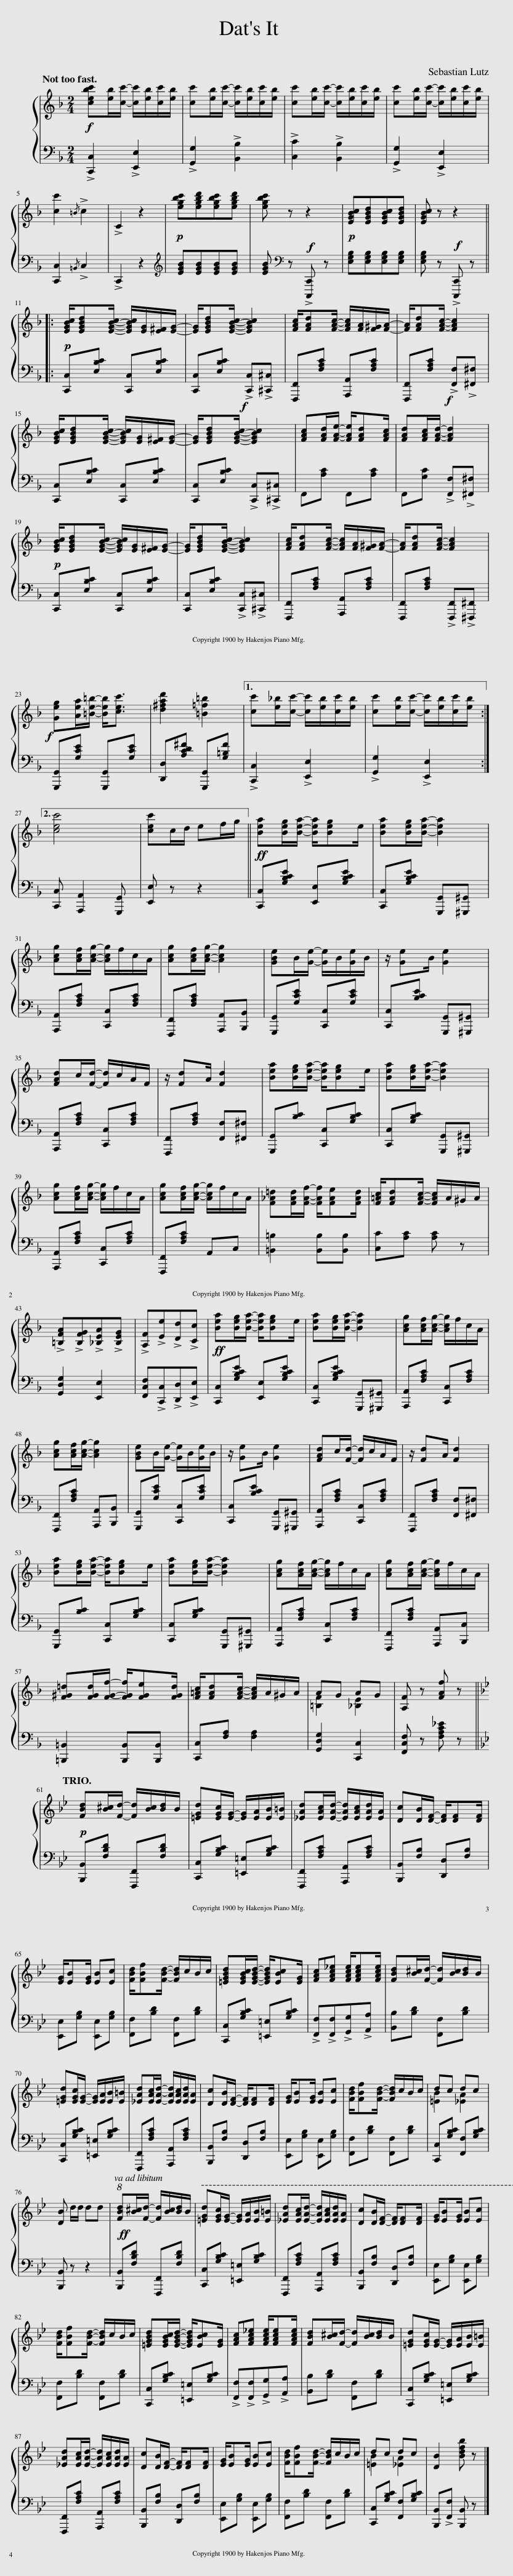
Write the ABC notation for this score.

X:1
%%score { ( 1 3 ) | 2 }
L:1/8
Q:1/4=80
M:2/4
I:linebreak $
K:F
V:1 treble
V:3 treble
V:2 bass
V:1
!f! [cebc'][eb]/[cc']/- [cc']/[eb]/[cc']/[eb]/ | [cc'][eb]/[cc']/- [cc']/[eb]/[cc']/[eb]/ | [cc'][eb]/[cc']/- [cc']/[eb]/[cc']/[eb]/ | [cc'][eb]/[cc']/- [cc']/[eb]/[cc']/[eb]/ |$ [cc']2{/=B} !>!c2 | %5
 !>!C2 z2 |!p![Q:1/4=90] [egbc'][egbd'][egbc'][egbd'] | [egbc'] z!f! z2 |!p! [EGBc][EGBd][EGBc][EGBd] | [EGBc] z!f! z2 |:$ %10
!p! [EGBc]/[EGBd][EGBc]/- [EGBc]/[EG]/[E^F]/[EG]/- | [EG]/[EGBd][EGBc]/- [EGBc]2 | [FAc]/[FAd][FAc]/- [FAc]/[FA]/[F^G]/[FA]/- | [FA]/[FAd][FAc]/- [FAc]2 |$ [EGBc]/[EGBd][EGBc]/- [EGBc]/[EG]/[E^F]/[EG]/- | %15
 [EG]/[EGBd][EGBc]/- [EGBc]2 | [FAc][FAd]/[FAe]/- [FAe]/[FAd][FAc]/ | [FAd][FAc]/[FAd]/- [FAd]2 |$!p! [EGBc]/[EGBd][EGBc]/- [EGBc]/[EG]/[E^F]/[EG]/- | [EG]/[EGBd][EGBc]/- [EGBc]2 | %20
 [FAc]/[FAd][FAc]/- [FAc]/[FA]/[F^G]/[FA]/- | [FA]/[FAd][FAc]/- [FAc]2 |$!f! [Geg][Aea]/[=Be=b]/- [Beb]<[cec'] | [d^fad']2 [=B=f=b]2 |1 [cc'][e_b]/[cc']/- [cc']/[eb]/[cc']/[eb]/ | %25
 [cc'][eb]/[cc']/- [cc']/[eb]/[cc']/[eb]/ :|2$ [cec']4 | [cec']c/d/ ef/g/ ||!ff! [Bea][Beg]/[Bea]/- [Bea]/[Beg]e/ | [Bea][Beg]/[Bea]/- [Bea]2 |$ %30
 [Acg][Acf]/[Acg]/- [Acg]/f/c/A/ | [Acg][Acf]/[Acg]/- [Acg]2 | [GBe]B/[Ge]/- [Ge]/B/[Ge]/B/ | z/ [Ge]B/ [Ge]2 |$ [FAd]c/[Fd]/- [Fd]/c/A/F/ | %35
 z/ [Fd]A/ [Fd]2 | [Bea][Beg]/[Bea]/- [Bea]/[Beg]e/ | [Bea][Beg]/[Bea]/- [Bea]2 |$ [Acg][Acf]/[Acg]/- [Acg]/f/c/A/ | [Acg][Acf]/[Acg]/- [Acg]/f/c/A/ | %40
 [F_A=d][FAd]/[FAf]/- [FAf]/[FAe][FAd]/ | [F=Ac]/[FAd][FAc]/- [FAc]/A/^G/A/ |$ !>![=B,FA]!>![B,FG]!>![_B,EA]!>![B,EG] | !>![A,F]!>![Ee]!>![Dd]!>![Cc] |!ff! [Bea][Beg]/[Bea]/- [Bea]/[Beg]e/ | %45
 [Bea][Beg]/[Bea]/- [Bea]2 | [Acg][Acf]/[Acg]/- [Acg]/f/c/A/ |$ [Acg][Acf]/[Acg]/- [Acg]2 | [GBe]B/[Ge]/- [Ge]/B/[Ge]/B/ | z/ [Ge]B/ [Ge]2 | %50
 [FAd]c/[Fd]/- [Fd]/c/A/F/ | z/ [Fd]A/ [Fd]2 |$ [Bea][Beg]/[Bea]/- [Bea]/[Beg]e/ | [Bea][Beg]/[Bea]/- [Bea]2 | [Acg][Acf]/[Acg]/- [Acg]/f/c/A/ | %55
 [Acg][Acf]/[Acg]/- [Acg]/f/c/A/ |$ [F^G=d][FGd]/[FGf]/- [FGf]/[FGe][FGd]/ | [F=Ac]/[FAd][FAc]/- [FAc]/A/^G/A/ | AG AG | [A,F] z [FAf] z ||$ %60
[K:Bb]!p! [FBd][B^c]/[Fd]/- [Fd]/[Bc]/[Bd]/B/ | [=EGd][EGc]/[EG]/- [EG]/[EA]/[EB]/[E=B]/ | [_EAd][EAc]/[EAd]/- [EAd]/[EAc]/[EAd]/[EA]/ | [Dc][DB]/[DF]/- [DF]/[DF][DF]/ |$ [EG]/[EB][EG]/ [EB][Ec] | %65
 [FBd]/[FBf][FBd]/- [FBd]/c/B/c/ | [=EGBd][EGBc]/[EGBd]/- [EGBd]/[EBc][EG]/ | [FAc][FAc_e] [FAce]/[FAce][FAce]/ | [FBd][B^c]/[Fd]/- [Fd]/[Bc]/[Bd]/B/ |$ [=EGd][EGc]/[EG]/- [EG]/[EA]/[EB]/[E=B]/ | %70
 [_EAd][EAc]/[EAd]/- [EAd]/[EAc]/[EAd]/[EA]/ | [Dc][DB]/[DF]/- [DF]/[DF][DF]/ | [EG]/[EB][EG]/ [EB][Ec] | [FBd]/[FBf][FBd]/- [FBd]/c/B/c/ | dc dc |$ %75
 [DB] d/d/ dd |!ff!!8va(! [fbd'][b^c']/[fd']/- [fd']/[bc']/[bd']/b/!8va)! |!8va(! [=egd'][egc']/[eg]/- [eg]/[ea]/[eb]/[e=b]/ | [_ead'][eac']/[ead']/- [ead']/[eac']/[ead']/[ea]/ | [dc'][db]/[df]/- [df]/[df][df]/ | %80
 [eg]/[eb][eg]/ [eb][ec'] |$ [fbd']/[fbf'][fbd']/- [fbd']/c'/b/c'/ | [=egbd'][egbc']/[egbd']/- [egbd']/[ebc'][eg]/ | [fac'][fac'_e'] [fac'e']/[fac'e'][fac'e']/ | [fbd'][b^c']/[fd']/- [fd']/[bc']/[bd']/b/ | %85
 [=egd'][egc']/[eg]/- [eg]/[ea]/[eb]/[e=b]/ |$ [_ead'][eac']/[ead']/- [ead']/[eac']/[ead']/[ea]/ | [dc'][db]/[df]/- [df]/[df][df]/ | [eg]/[eb][eg]/ [eb][ec'] | [fbd']/[fbf'][fbd']/- [fbd']/c'/b/c'/ | %90
 d'c' d'c' | [db]2 [bd'f'b'] z!8va)! |] %92
V:2
 !>![C,,C,]2 !>![E,,E,]2 | !>![G,,G,]2 !>![B,,B,]2 | !>![C,C]2 !>![B,,B,]2 | !>![G,,G,]2 !>![E,,E,]2 |$ [C,,C,]2{/=B,,} !>!C,2 | %5
 !>!C,,2 z2 |[K:treble] [EGB][EGB][EGB][EGB] | [EGB][K:bass] z !>![C,,,C,,] z | [E,G,B,][E,G,B,][E,G,B,][E,G,B,] | [E,G,B,] z !>![C,,,C,,] z |:$ %10
 [C,,C,][E,B,C] [C,,C,][E,B,C] | [C,,C,][E,B,C]!f! !>![C,,C,]!>![^C,,^C,] | [F,,,F,,][F,A,C] [A,,,A,,][F,A,C] | [F,,,F,,][F,A,C]!f! !>![F,,F,]!>![^F,,^F,] |$ [C,,C,][E,B,C] [C,,C,][E,B,C] | %15
 [C,,C,][E,B,C] !>![C,,C,]!>![^C,,^C,] | F,,[A,C] F,,[A,C] | F,,[G,C] !>![F,,F,]!>![^F,,^F,] |$ [C,,C,][E,B,C] [C,,C,][E,B,C] | [C,,C,][E,B,C] !>![C,,C,]!>![^C,,^C,] | %20
 [F,,,F,,][F,A,C] [A,,,A,,][F,A,C] | [F,,,F,,][F,A,C] !>![F,,,F,,]!>![^F,,,^F,,] |$ [G,,,G,,][G,CE] [G,,,G,,][G,CE] | [D,,D,][A,CD^F] [G,,,G,,][G,=B,F] |1 !>![C,,C,]2 !>![E,,E,]2 | %25
 !>![G,,G,]2 !>![E,,E,]2 :|2$ [C,,C,] [A,,,A,,]2 [G,,,G,,] | [E,,E,] z z2 || [C,,C,][G,B,CE] [E,,E,][G,B,CE] | [C,,C,][G,B,CE] [G,,,G,,][^G,,,^G,,] |$ %30
 [A,,,A,,][F,A,C] [C,,C,][F,A,C] | [F,,,F,,][F,A,C] [A,,,A,,][B,,,B,,] | [G,,,G,,][G,CE] [C,,C,][G,CE] | [C,,C,][B,CE] [G,,,G,,][^G,,,^G,,] |$ [A,,,A,,][F,A,C] [C,,C,][F,A,C] | %35
 [F,,,F,,][F,A,C] [F,,F,][^F,,^F,] | [G,,,G,,][B,C] [C,,C,][G,B,C] | [C,,C,][G,B,C] [G,,,G,,][^G,,,^G,,] |$ [A,,,A,,][F,A,C] [C,,C,][F,A,C] | [F,,,F,,][F,A,C] A,,C, | %40
 [=B,,=B,]2 [B,,B,][B,,B,] | [C,C][A,C] [A,C] z |$ [G,,D,G,]2 [E,,E,]2 | [F,,C,F,]!>![C,,C,]!>![D,,D,]!>![E,,E,] | [C,,C,][G,B,CE] [E,,E,][G,B,CE] | %45
 [C,,C,][G,B,CE] [G,,,G,,][^G,,,^G,,] | [A,,,A,,][F,A,C] [C,,C,][F,A,C] |$ [F,,,F,,][F,A,C] [A,,,A,,][B,,,B,,] | [G,,,G,,][G,CE] [C,,C,][G,CE] | [C,,C,][B,CE] [G,,,G,,][^G,,,^G,,] | %50
 [A,,,A,,][F,A,C] [C,,C,][F,A,C] | [F,,,F,,][F,A,C] [F,,F,][^F,,^F,] |$ [G,,,G,,][B,C] [C,,C,][G,B,C] | [C,,C,][G,B,C] [G,,,G,,][^G,,,^G,,] | [A,,,A,,][F,A,C] [C,,C,][F,A,C] | %55
 [F,,,F,,][F,A,C] [A,,,A,,][B,,,C,] |$ [=B,,,=B,,]2 [B,,,B,,][B,,,B,,] | [C,,C,][F,A,] [F,A,]2 | [G,,D,G,]2 [C,,C,]2 | [F,,C,F,] z [F,A,C_E] z ||$ %60
[K:Bb] [B,,,B,,][F,B,D] [F,,,F,,][F,B,D] | [C,,C,][G,B,C] [=E,,=E,][G,B,C] | [F,,,F,,][F,A,C] [A,,,A,,][F,A,C] | [B,,,B,,][F,B,] [D,,D,][F,B,] |$ [E,,E,][G,B,] [E,,E,][G,B,] | %65
 [F,,F,][B,D] [F,,F,][B,D] | [C,,C,][G,B,C] [=E,,=E,][G,B,C] | !>![F,,F,]!>![F,,F,]!>![G,,G,]!>![A,,A,] | [B,,B,][B,D] [F,,F,][B,D] |$ [C,,C,][G,B,C] [=E,,=E,][G,B,C] | %70
 [F,,,F,,][F,A,C] [A,,,A,,][F,A,C] | [B,,,B,,][F,B,] [D,,D,][F,B,] | [E,,E,][G,B,] [E,,E,][G,B,] | [F,,F,][B,D] [F,,F,][B,D] | [C,,C,][G,B,C] [F,,F,][G,B,C] |$ %75
 [B,,,B,,] z z2 | [B,,,B,,][F,B,D] [F,,,F,,][F,B,D] | [C,,C,][G,B,C] [=E,,=E,][G,B,C] | [F,,,F,,][F,A,C] [A,,,A,,][F,A,C] | [B,,,B,,][F,B,] [D,,D,][F,B,] | %80
 [E,,E,][G,B,] [E,,E,][G,B,] |$ [F,,F,][B,D] [F,,F,][B,D] | [C,,C,][G,B,C] [=E,,=E,][G,B,C] | !>![F,,F,]!>![F,,F,]!>![G,,G,]!>![A,,A,] | [B,,B,][B,D] [F,,F,][B,D] | %85
 [C,,C,][G,B,C] [=E,,=E,][G,B,C] |$ [F,,,F,,][F,A,C] [A,,,A,,][F,A,C] | [B,,,B,,][F,B,] [D,,D,][F,B,] | [E,,E,][G,B,] [E,,E,][G,B,] | [F,,F,][B,D] [F,,F,][B,D] | %90
 [C,,C,][G,B,C] [F,,F,][G,B,C] | [B,,,B,,]!>![F,,F,] [B,,,B,,] z |] %92
V:3
 x4 | x4 | x4 | x4 |$ x4 | %5
 x4 | x4 | x4 | x4 | x4 |:$ %10
 x4 | x4 | x4 | x4 |$ x4 | %15
 x4 | x4 | x4 |$ x4 | x4 | %20
 x4 | x4 |$ x4 | x4 |1 x4 | %25
 x4 :|2$ x4 | x4 || x4 | x4 |$ %30
 x4 | x4 | x4 | x4 |$ x4 | %35
 x4 | x4 | x4 |$ x4 | x4 | %40
 x4 | x4 |$ x4 | x4 | x4 | %45
 x4 | x4 |$ x4 | x4 | x4 | %50
 x4 | x4 |$ x4 | x4 | x4 | %55
 x4 |$ x4 | x4 | [=B,F]2 [_B,E]2 | x4 ||$ %60
[K:Bb] x4 | x4 | x4 | x4 |$ x4 | %65
 x4 | x4 | x4 | x4 |$ x4 | %70
 x4 | x4 | x4 | x4 | [=EB]2 [_EA]2 |$ %75
 x4 |!8va(! x4!8va)! |!8va(! x4 | x4 | x4 | %80
 x4 |$ x4 | x4 | x4 | x4 | %85
 x4 |$ x4 | x4 | x4 | x4 | %90
 [=eb]2 [_ea]2 | x4!8va)! |] %92
